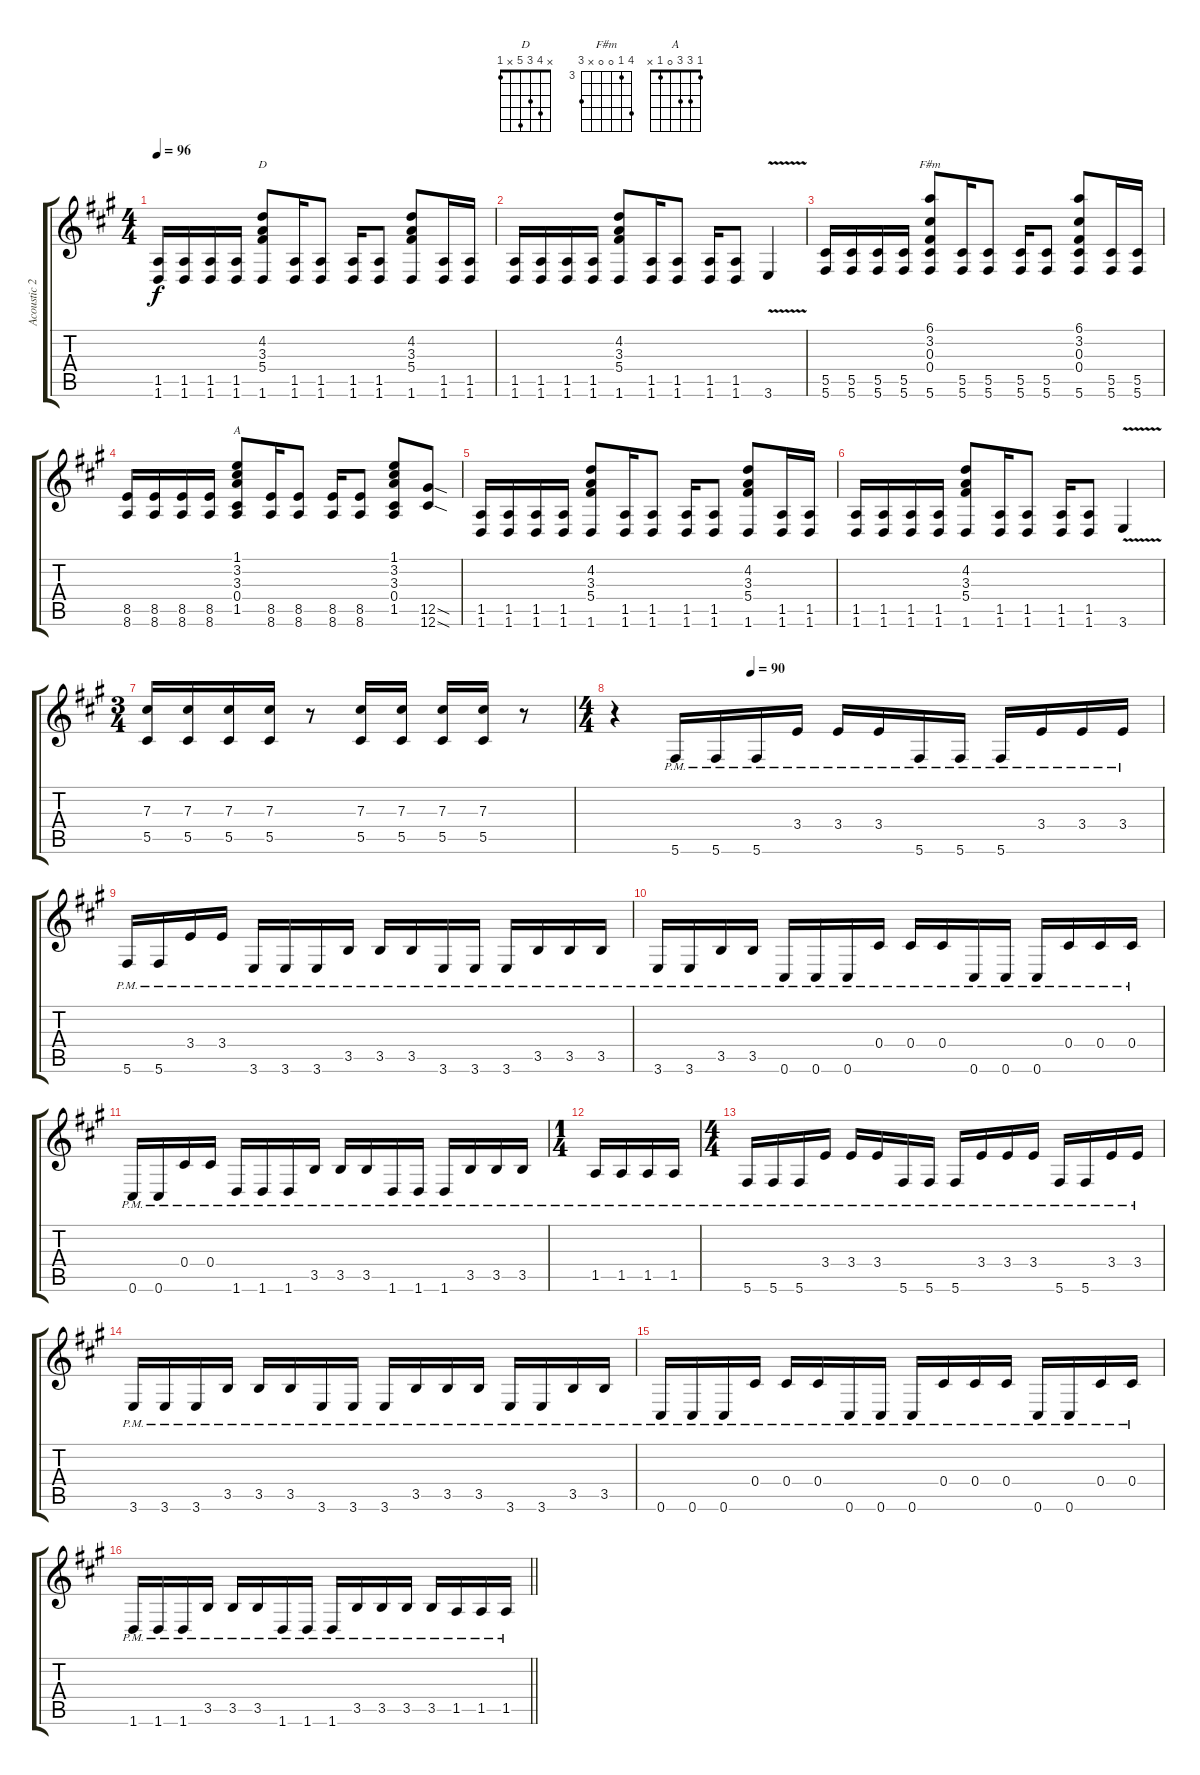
\track ("Acoustic 2" "Acoustic 2") {instrument acousticguitarsteel}
\staff {score tabs}
\tuning (Eb4 Bb3 Gb3 Db3 Ab2 Db2) {hide}
\chord ("D" x 4 3 5 x 1)
\chord ("F#m" 6 3 0 0 x 5) {firstfret 3}
\chord ("A" 1 3 3 0 1 x)
\ts (4 4)
\tempo 96
\clef g2
\ks f#minor
(1.5 1.6).16{dy f} (1.5 1.6).16 (1.5 1.6).16 (1.5 1.6).16 (4.2 3.3 5.4 1.6).8{ch "D"} (1.5 1.6).16 (1.5 1.6).8 (1.5 1.6).16 (1.5 1.6).8 (4.2 3.3 5.4 1.6).8 (1.5 1.6).16 (1.5 1.6).16 |
(1.5 1.6).16 (1.5 1.6).16 (1.5 1.6).16 (1.5 1.6).16 (4.2 3.3 5.4 1.6).8 (1.5 1.6).16 (1.5 1.6).8 (1.5 1.6).16 (1.5 1.6).8 3.6{v}.4 |
(5.5 5.6).16 (5.5 5.6).16 (5.5 5.6).16 (5.5 5.6).16 (6.1 3.2 0.3 0.4 5.6).8{ch "F#m"} (5.5 5.6).16 (5.5 5.6).8 (5.5 5.6).16 (5.5 5.6).8 (6.1 3.2 0.3 0.4 5.6).8 (5.5 5.6).16 (5.5 5.6).16 |
(8.5 8.6).16 (8.5 8.6).16 (8.5 8.6).16 (8.5 8.6).16 (1.1 3.2 3.3 0.4 1.5).8{ch "A"} (8.5 8.6).16 (8.5 8.6).8 (8.5 8.6).16 (8.5 8.6).8 (1.1 3.2 3.3 0.4 1.5).8 (12.5{sod} 12.6{sod}).8 |
(1.5 1.6).16 (1.5 1.6).16 (1.5 1.6).16 (1.5 1.6).16 (4.2 3.3 5.4 1.6).8 (1.5 1.6).16 (1.5 1.6).8 (1.5 1.6).16 (1.5 1.6).8 (4.2 3.3 5.4 1.6).8 (1.5 1.6).16 (1.5 1.6).16 |
(1.5 1.6).16 (1.5 1.6).16 (1.5 1.6).16 (1.5 1.6).16 (4.2 3.3 5.4 1.6).8 (1.5 1.6).16 (1.5 1.6).8 (1.5 1.6).16 (1.5 1.6).8 3.6{v}.4 |
\ts (3 4)
(7.3 5.5).16 (7.3 5.5).16 (7.3 5.5).16 (7.3 5.5).16 r.8 (7.3 5.5).16 (7.3 5.5).16 (7.3 5.5).16 (7.3 5.5).16 r.8 |
\ts (4 4)
\tempo (90 0.25)
r.4 5.6{pm}.16 5.6{pm}.16 5.6{pm}.16 3.4{pm}.16 3.4{pm}.16 3.4{pm}.16 5.6{pm}.16 5.6{pm}.16 5.6{pm}.16 3.4{pm}.16 3.4{pm}.16 3.4{pm}.16 |
5.6{pm}.16 5.6{pm}.16 3.4{pm}.16 3.4{pm}.16 3.6{pm}.16 3.6{pm}.16 3.6{pm}.16 3.5{pm}.16 3.5{pm}.16 3.5{pm}.16 3.6{pm}.16 3.6{pm}.16 3.6{pm}.16 3.5{pm}.16 3.5{pm}.16 3.5{pm}.16 |
3.6{pm}.16 3.6{pm}.16 3.5{pm}.16 3.5{pm}.16 0.6{pm}.16 0.6{pm}.16 0.6{pm}.16 0.4{pm}.16 0.4{pm}.16 0.4{pm}.16 0.6{pm}.16 0.6{pm}.16 0.6{pm}.16 0.4{pm}.16 0.4{pm}.16 0.4{pm}.16 |
0.6{pm}.16 0.6{pm}.16 0.4{pm}.16 0.4{pm}.16 1.6{pm}.16 1.6{pm}.16 1.6{pm}.16 3.5{pm}.16 3.5{pm}.16 3.5{pm}.16 1.6{pm}.16 1.6{pm}.16 1.6{pm}.16 3.5{pm}.16 3.5{pm}.16 3.5{pm}.16 |
\ts (1 4)
1.5{pm}.16 1.5{pm}.16 1.5{pm}.16 1.5{pm}.16 |
\ts (4 4)
5.6{pm}.16 5.6{pm}.16 5.6{pm}.16 3.4{pm}.16 3.4{pm}.16 3.4{pm}.16 5.6{pm}.16 5.6{pm}.16 5.6{pm}.16 3.4{pm}.16 3.4{pm}.16 3.4{pm}.16 5.6{pm}.16 5.6{pm}.16 3.4{pm}.16 3.4{pm}.16 |
3.6{pm}.16 3.6{pm}.16 3.6{pm}.16 3.5{pm}.16 3.5{pm}.16 3.5{pm}.16 3.6{pm}.16 3.6{pm}.16 3.6{pm}.16 3.5{pm}.16 3.5{pm}.16 3.5{pm}.16 3.6{pm}.16 3.6{pm}.16 3.5{pm}.16 3.5{pm}.16 |
0.6{pm}.16 0.6{pm}.16 0.6{pm}.16 0.4{pm}.16 0.4{pm}.16 0.4{pm}.16 0.6{pm}.16 0.6{pm}.16 0.6{pm}.16 0.4{pm}.16 0.4{pm}.16 0.4{pm}.16 0.6{pm}.16 0.6{pm}.16 0.4{pm}.16 0.4{pm}.16 |
\barLineRight lightlight
1.6{pm}.16 1.6{pm}.16 1.6{pm}.16 3.5{pm}.16 3.5{pm}.16 3.5{pm}.16 1.6{pm}.16 1.6{pm}.16 1.6{pm}.16 3.5{pm}.16 3.5{pm}.16 3.5{pm}.16 3.5{pm}.16 1.5{pm}.16 1.5{pm}.16 1.5{pm}.16
